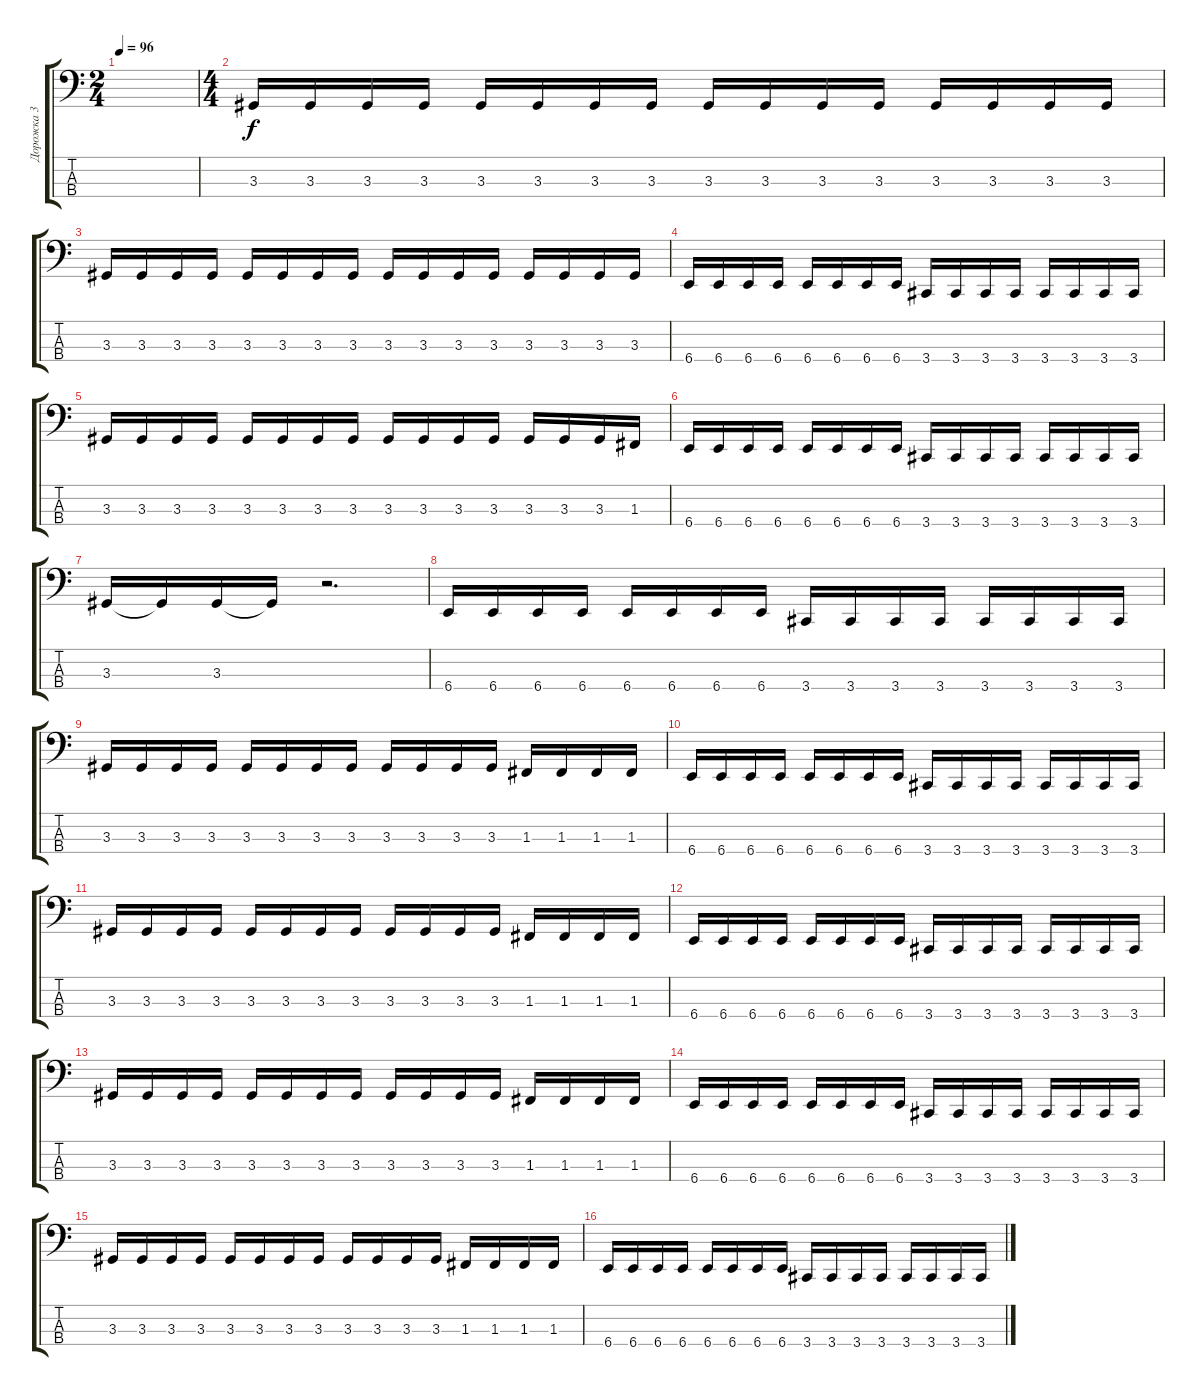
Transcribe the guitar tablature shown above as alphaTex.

\track ("Дорожка 3" "Дорожка 3") {instrument electricbasspick}
\staff {score tabs}
\tuning (Eb2 Bb1 F1 Bb0) {hide}
\ts (2 4)
\tempo 96
\clef f4
\ks c
|
\ts (4 4)
3.3.16 3.3.16 3.3.16 3.3.16 3.3.16 3.3.16 3.3.16 3.3.16 3.3.16 3.3.16 3.3.16 3.3.16 3.3.16 3.3.16 3.3.16 3.3.16 |
3.3.16 3.3.16 3.3.16 3.3.16 3.3.16 3.3.16 3.3.16 3.3.16 3.3.16 3.3.16 3.3.16 3.3.16 3.3.16 3.3.16 3.3.16 3.3.16 |
6.4.16 6.4.16 6.4.16 6.4.16 6.4.16 6.4.16 6.4.16 6.4.16 3.4.16 3.4.16 3.4.16 3.4.16 3.4.16 3.4.16 3.4.16 3.4.16 |
3.3.16 3.3.16 3.3.16 3.3.16 3.3.16 3.3.16 3.3.16 3.3.16 3.3.16 3.3.16 3.3.16 3.3.16 3.3.16 3.3.16 3.3.16 1.3.16 |
6.4.16 6.4.16 6.4.16 6.4.16 6.4.16 6.4.16 6.4.16 6.4.16 3.4.16 3.4.16 3.4.16 3.4.16 3.4.16 3.4.16 3.4.16 3.4.16 |
3.3.16 3.3{t}.16 3.3.16 3.3{t}.16 r.2{d} |
6.4.16 6.4.16 6.4.16 6.4.16 6.4.16 6.4.16 6.4.16 6.4.16 3.4.16 3.4.16 3.4.16 3.4.16 3.4.16 3.4.16 3.4.16 3.4.16 |
3.3.16 3.3.16 3.3.16 3.3.16 3.3.16 3.3.16 3.3.16 3.3.16 3.3.16 3.3.16 3.3.16 3.3.16 1.3.16 1.3.16 1.3.16 1.3.16 |
6.4.16 6.4.16 6.4.16 6.4.16 6.4.16 6.4.16 6.4.16 6.4.16 3.4.16 3.4.16 3.4.16 3.4.16 3.4.16 3.4.16 3.4.16 3.4.16 |
3.3.16 3.3.16 3.3.16 3.3.16 3.3.16 3.3.16 3.3.16 3.3.16 3.3.16 3.3.16 3.3.16 3.3.16 1.3.16 1.3.16 1.3.16 1.3.16 |
6.4.16 6.4.16 6.4.16 6.4.16 6.4.16 6.4.16 6.4.16 6.4.16 3.4.16 3.4.16 3.4.16 3.4.16 3.4.16 3.4.16 3.4.16 3.4.16 |
3.3.16 3.3.16 3.3.16 3.3.16 3.3.16 3.3.16 3.3.16 3.3.16 3.3.16 3.3.16 3.3.16 3.3.16 1.3.16 1.3.16 1.3.16 1.3.16 |
6.4.16 6.4.16 6.4.16 6.4.16 6.4.16 6.4.16 6.4.16 6.4.16 3.4.16 3.4.16 3.4.16 3.4.16 3.4.16 3.4.16 3.4.16 3.4.16 |
3.3.16 3.3.16 3.3.16 3.3.16 3.3.16 3.3.16 3.3.16 3.3.16 3.3.16 3.3.16 3.3.16 3.3.16 1.3.16 1.3.16 1.3.16 1.3.16 |
6.4.16 6.4.16 6.4.16 6.4.16 6.4.16 6.4.16 6.4.16 6.4.16 3.4.16 3.4.16 3.4.16 3.4.16 3.4.16 3.4.16 3.4.16 3.4.16
